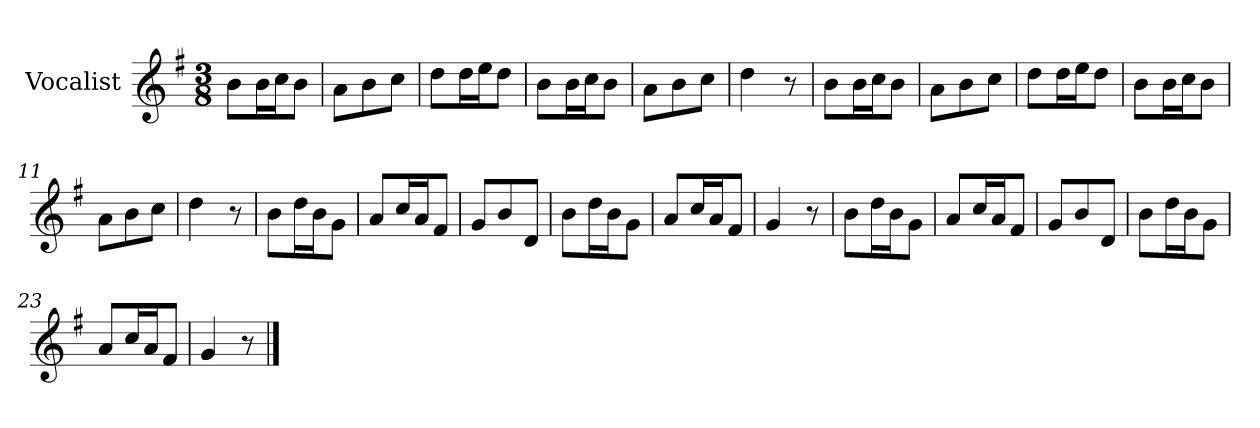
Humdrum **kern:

**kern
*part1
*staff1
*I"Vocalist
*k[f#]
*G:
*M3/8
=1
8bL
16bL
16ccJ
8bJ
=2
8aL
8b
8ccJ
=3
8ddL
16ddL
16eeJ
8ddJ
=4
8bL
16bL
16ccJ
8bJ
=5
8aL
8b
8ccJ
=6
4dd
8r
=7
8bL
16bL
16ccJ
8bJ
=8
8aL
8b
8ccJ
=9
8ddL
16ddL
16eeJ
8ddJ
=10
8bL
16bL
16ccJ
8bJ
=11
8aL
8b
8ccJ
=12
4dd
8r
=13
8bL
16ddL
16bJ
8gJ
=14
8aL
16ccL
16aJ
8f#J
=15
8gL
8b
8dJ
=16
8bL
16ddL
16bJ
8gJ
=17
8aL
16ccL
16aJ
8f#J
=18
4g
8r
=19
8bL
16ddL
16bJ
8gJ
=20
8aL
16ccL
16aJ
8f#J
=21
8gL
8b
8dJ
=22
8bL
16ddL
16bJ
8gJ
=23
8aL
16ccL
16aJ
8f#J
=24
4g
8r
==
*-
